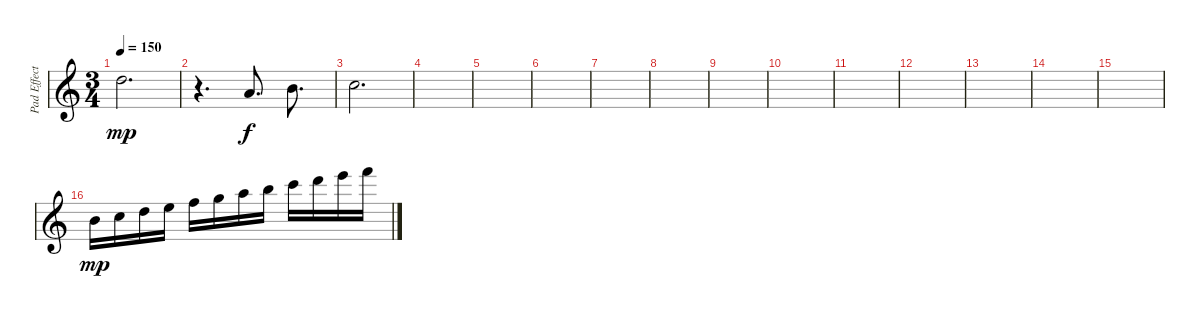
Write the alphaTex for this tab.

\track ("Pad Effects 2" "Pad Effect") {instrument xylophone}
\staff {score}
\tuning (E4 B3 G3 D3 A2 E2) {hide}
\ts (3 4)
\tempo 150
\clef g2
\ks c
10.1.2{d dy mp} |
r.4{d} 10.2.8{d dy f} 12.2.8{d} |
13.2.2{d} |
|
|
|
|
|
|
|
|
|
|
|
|
12.2.16{dy mp} 13.2.16 15.2.16 17.2.16 18.2.16 20.2.16 22.2.16 24.2.16 25.2.16 22.1.16 24.1.16 25.1.16
